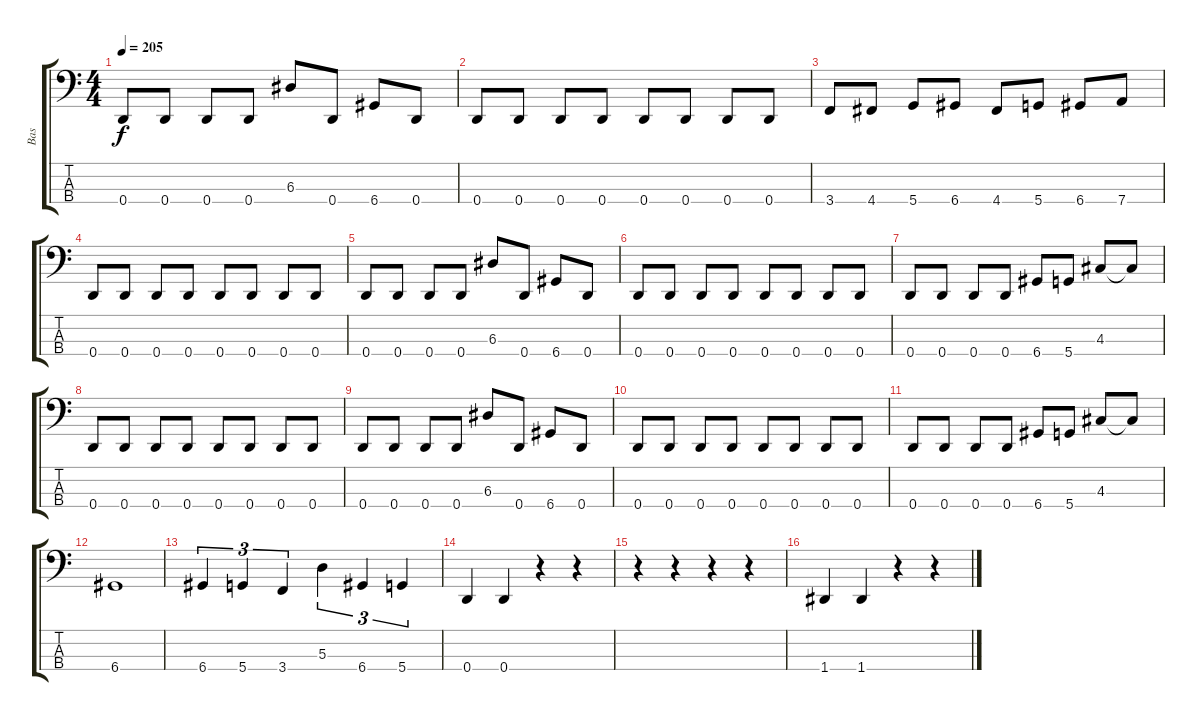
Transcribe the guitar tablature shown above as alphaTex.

\track ("Bas" "Bas") {instrument electricbasspick}
\staff {score tabs}
\tuning (G2 D2 A1 D1) {hide}
\ts (4 4)
\tempo 205
\clef f4
\ks c
0.4.8{dy f} 0.4.8 0.4.8 0.4.8 6.3.8 0.4.8 6.4.8 0.4.8 |
0.4.8 0.4.8 0.4.8 0.4.8 0.4.8 0.4.8 0.4.8 0.4.8 |
3.4.8 4.4.8 5.4.8 6.4.8 4.4.8 5.4.8 6.4.8 7.4.8 |
0.4.8 0.4.8 0.4.8 0.4.8 0.4.8 0.4.8 0.4.8 0.4.8 |
0.4.8 0.4.8 0.4.8 0.4.8 6.3.8 0.4.8 6.4.8 0.4.8 |
0.4.8 0.4.8 0.4.8 0.4.8 0.4.8 0.4.8 0.4.8 0.4.8 |
0.4.8 0.4.8 0.4.8 0.4.8 6.4.8 5.4.8 4.3.8 4.3{t}.8 |
0.4.8 0.4.8 0.4.8 0.4.8 0.4.8 0.4.8 0.4.8 0.4.8 |
0.4.8 0.4.8 0.4.8 0.4.8 6.3.8 0.4.8 6.4.8 0.4.8 |
0.4.8 0.4.8 0.4.8 0.4.8 0.4.8 0.4.8 0.4.8 0.4.8 |
0.4.8 0.4.8 0.4.8 0.4.8 6.4.8 5.4.8 4.3.8 4.3{t}.8 |
6.4.1 |
6.4.4{tu (3 2)} 5.4.4{tu (3 2)} 3.4.4{tu (3 2)} 5.3.4{tu (3 2)} 6.4.4{tu (3 2)} 5.4.4{tu (3 2)} |
0.4.4 0.4.4 r.4 r.4 |
r.4 r.4 r.4 r.4 |
1.4.4 1.4.4 r.4 r.4
